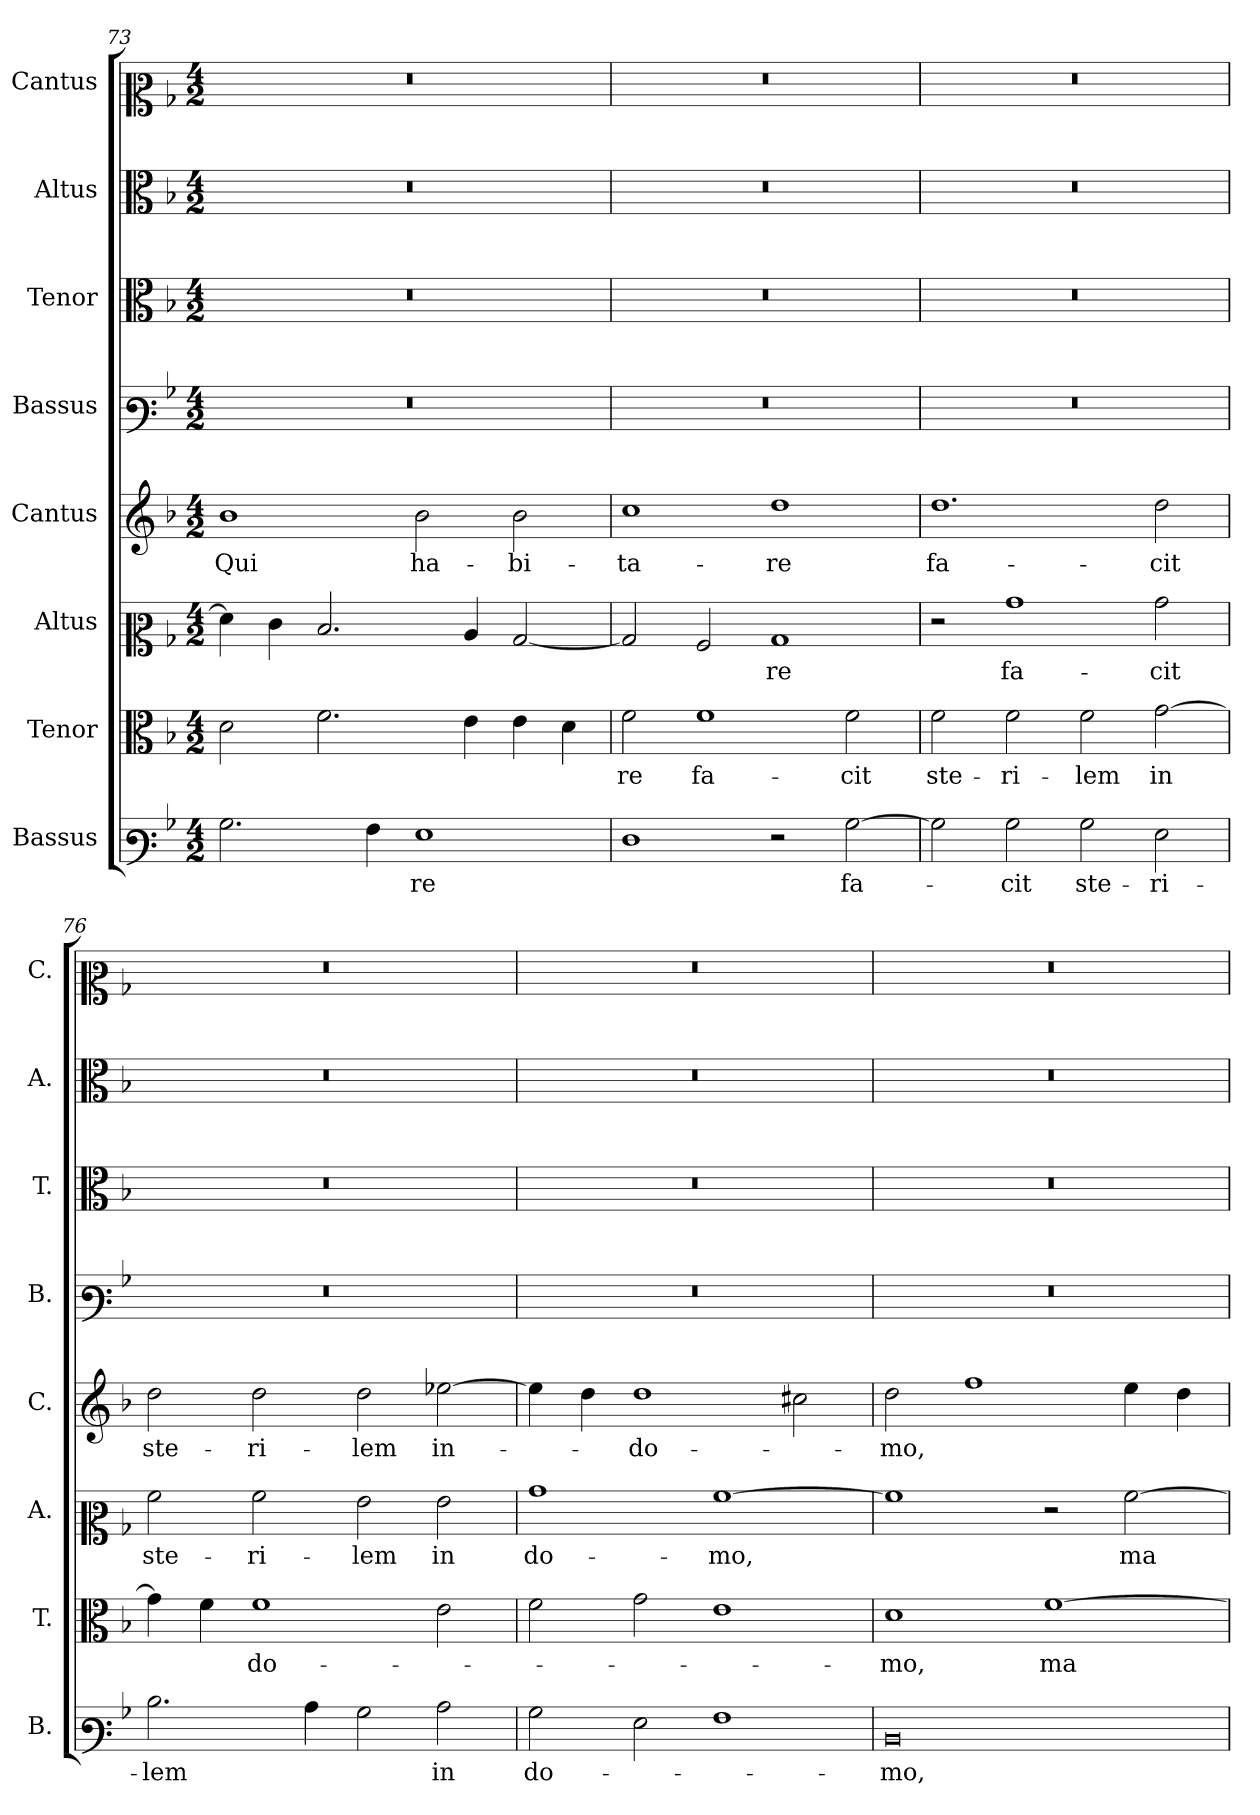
**kern	**text	**kern	**text	**kern	**text	**kern	**text	**kern	**kern	**kern	**kern
*part8	*part8	*part7	*part7	*part6	*part6	*part5	*part5	*part4	*part3	*part2	*part1
*staff8	*staff8	*staff7	*staff7	*staff6	*staff6	*staff5	*staff5	*staff4	*staff3	*staff2	*staff1
*I"Bassus	*	*I"Tenor	*	*I"Altus	*	*I"Cantus	*	*I"Bassus	*I"Tenor	*I"Altus	*I"Cantus
*I'B.	*	*I'T.	*	*I'A.	*	*I'C.	*	*I'B.	*I'T.	*I'A.	*I'C.
*clefF3	*	*clefC3	*	*clefC2	*	*clefG2	*	*clefF3	*clefC3	*clefC3	*clefC2
*k[b-]	*	*k[b-]	*	*k[b-]	*	*k[b-]	*	*k[b-]	*k[b-]	*k[b-]	*k[b-]
*M4/2	*	*M4/2	*	*M4/2	*	*M4/2	*	*M4/2	*M4/2	*M4/2	*M4/2
=73	=73	=73	=73	=73	=73	=73	=73	=73	=73	=73	=73
!	!	!	!	!	!	!	!	!LO:N:vis=1	!LO:N:vis=1	!LO:N:vis=1	!LO:N:vis=1
2.B-\	.	2d\	.	4f\]	.	1b-	Qui	0r	0r	0r	0r
.	.	.	.	4e\	.	.	.	.	.	.	.
.	.	2.f\	.	2.d/	.	.	.	.	.	.	.
4A\	.	.	.	.	.	.	.	.	.	.	.
1G	-re	.	.	.	.	2b-\	ha-	.	.	.	.
.	.	4e\	.	4c/	.	.	.	.	.	.	.
.	.	4e\	.	[2B-/	.	2b-\	-bi-	.	.	.	.
.	.	4d\	.	.	.	.	.	.	.	.	.
=74	=74	=74	=74	=74	=74	=74	=74	=74	=74	=74	=74
!	!	!	!	!	!	!	!	!LO:N:vis=1	!LO:N:vis=1	!LO:N:vis=1	!LO:N:vis=1
1F	.	2f\	-re	2B-/]	.	1cc	-ta-	0r	0r	0r	0r
.	.	1f	fa-	2A/	.	.	.	.	.	.	.
2r	.	.	.	1B-	-re	1dd	-re	.	.	.	.
[2B-\	fa-	2f\	-cit	.	.	.	.	.	.	.	.
=75	=75	=75	=75	=75	=75	=75	=75	=75	=75	=75	=75
!	!	!	!	!	!	!	!	!LO:N:vis=1	!LO:N:vis=1	!LO:N:vis=1	!LO:N:vis=1
2B-\]	.	2f\	ste-	2r	.	1.dd	fa-	0r	0r	0r	0r
2B-\	cit	2f\	-ri-	1b-	fa-	.	.	.	.	.	.
2B-\	ste-	2f\	-lem	.	.	.	.	.	.	.	.
2G\	-ri-	[2g\	in	2b-\	-cit	2dd\	-cit	.	.	.	.
=76	=76	=76	=76	=76	=76	=76	=76	=76	=76	=76	=76
!	!	!	!	!	!	!	!	!LO:N:vis=1	!LO:N:vis=1	!LO:N:vis=1	!LO:N:vis=1
2.d\	-lem	4g\]	.	2a\	ste-	2dd\	ste-	0r	0r	0r	0r
.	.	4f\	.	.	.	.	.	.	.	.	.
.	.	1f	do-	2a\	-ri-	2dd\	-ri-	.	.	.	.
4c\	.	.	.	.	.	.	.	.	.	.	.
2B-\	.	.	.	2g\	-lem	2dd\	-lem	.	.	.	.
2c\	in	2e\	.	2g\	in	[2ee-X\	in-	.	.	.	.
=77	=77	=77	=77	=77	=77	=77	=77	=77	=77	=77	=77
!	!	!	!	!	!	!	!	!LO:N:vis=1	!LO:N:vis=1	!LO:N:vis=1	!LO:N:vis=1
2B-\	do-	2f\	.	1b-	do-	4ee-\]	.	0r	0r	0r	0r
.	.	.	.	.	.	4dd\	.	.	.	.	.
2G\	.	2g\	.	.	.	1dd	-do-	.	.	.	.
1A	.	1e	.	[1a	-mo,	.	.	.	.	.	.
.	.	.	.	.	.	2cc#X\	.	.	.	.	.
=78	=78	=78	=78	=78	=78	=78	=78	=78	=78	=78	=78
!	!	!	!	!	!	!	!	!LO:N:vis=1	!LO:N:vis=1	!LO:N:vis=1	!LO:N:vis=1
0D	-mo,	1d	-mo,	1a]	.	2dd\	-mo,	0r	0r	0r	0r
.	.	.	.	.	.	1ff	.	.	.	.	.
.	.	[1f	ma-	2r	.	.	.	.	.	.	.
.	.	.	.	[2a\	ma-	4ee\	.	.	.	.	.
.	.	.	.	.	.	4dd\	.	.	.	.	.
=	=	=	=	=	=	=	=	=	=	=	=
*-	*-	*-	*-	*-	*-	*-	*-	*-	*-	*-	*-
